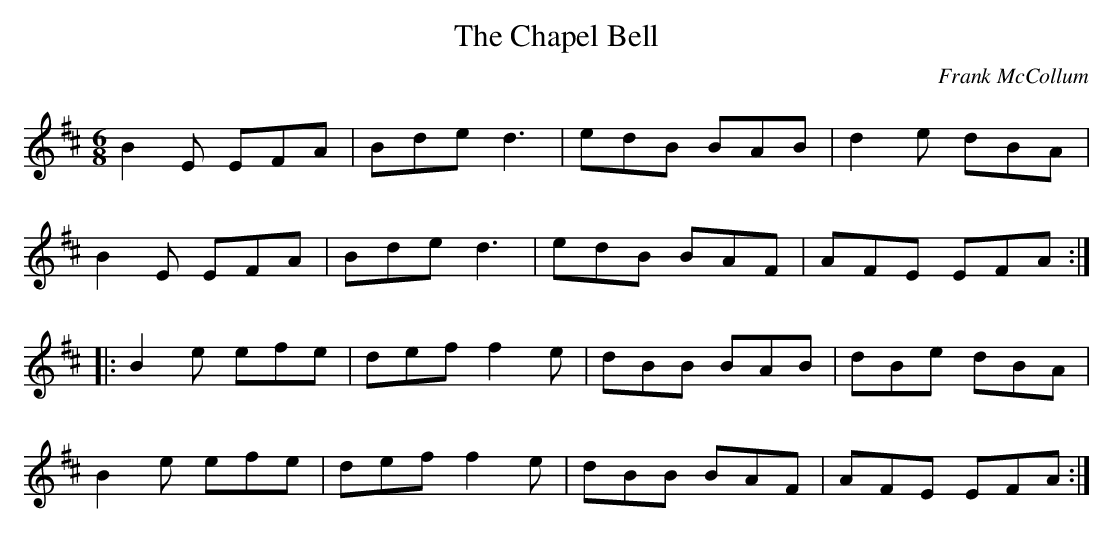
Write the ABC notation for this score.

X:1
T:Chapel Bell, The
C:Frank McCollum
M:6/8
K:Edor
B2E EFA|Bde d3|edB BAB|d2e dBA|
B2E EFA|Bde d3|edB BAF|AFE EFA:|
|:B2e efe|def f2e|dBB BAB|dBe dBA|
B2e efe|def f2e|dBB BAF|AFE EFA:|
